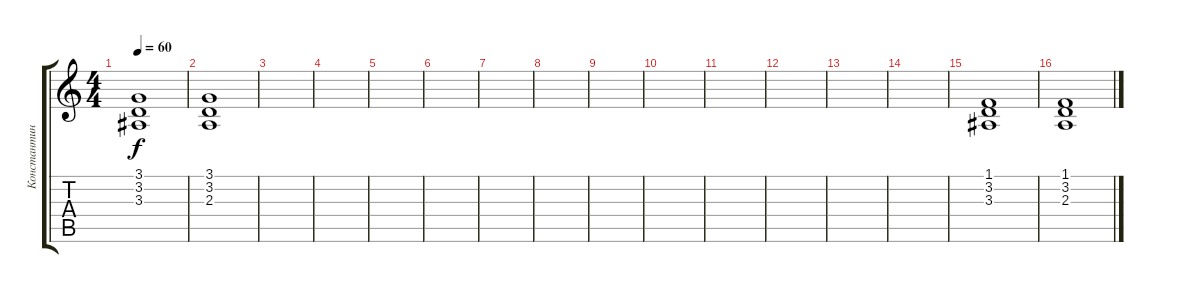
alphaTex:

\track ("Константин Бекрев" "Константин") {instrument synthstrings2}
\staff {score tabs}
\tuning (E4 B3 G3 D3 A2 E2) {hide}
\ts (4 4)
\tempo 60
\clef g2
\ks c
(3.1 3.2 3.3).1{dy f} |
(3.1 3.2 2.3).1 |
|
|
|
|
|
|
|
|
|
|
|
|
(1.1 3.2 3.3).1 |
(1.1 3.2 2.3).1
